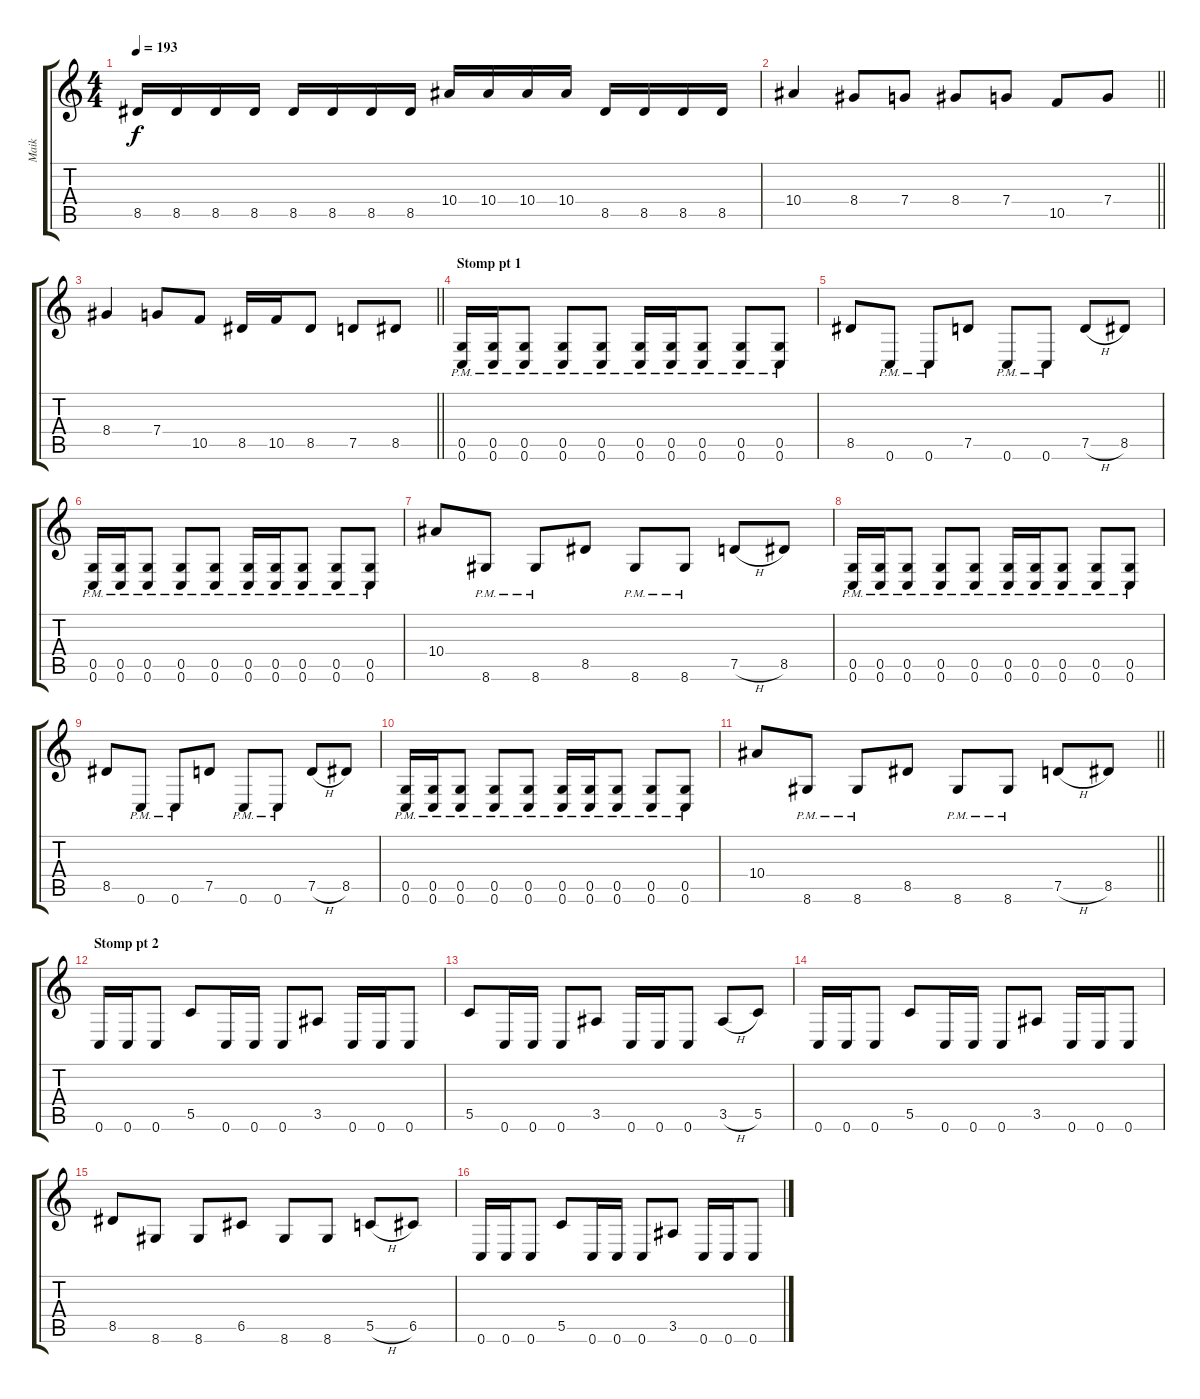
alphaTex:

\track ("Maik" "Maik") {instrument distortionguitar}
\staff {score tabs}
\tuning (D4 A3 F3 C3 G2 C2) {hide}
\ts (4 4)
\tempo 193
\clef g2
\ks c
8.5.16{dy f} 8.5.16 8.5.16 8.5.16 8.5.16 8.5.16 8.5.16 8.5.16 10.4.16 10.4.16 10.4.16 10.4.16 8.5.16 8.5.16 8.5.16 8.5.16 |
\barLineRight lightlight
10.4.4 8.4.8 7.4.8 8.4.8 7.4.8 10.5.8 7.4.8 |
\barLineRight lightlight
8.4.4 7.4.8 10.5.8 8.5.16 10.5.16 8.5.8 7.5.8 8.5.8 |
\section ("" "Stomp pt 1")
(0.5{pm} 0.6{pm}).16 (0.5{pm} 0.6{pm}).16 (0.5{pm} 0.6{pm}).8 (0.5{pm} 0.6{pm}).8 (0.5{pm} 0.6{pm}).8 (0.5{pm} 0.6{pm}).16 (0.5{pm} 0.6{pm}).16 (0.5{pm} 0.6{pm}).8 (0.5{pm} 0.6{pm}).8 (0.5{pm} 0.6{pm}).8 |
8.5.8 0.6{pm}.8 0.6{pm}.8 7.5.8 0.6{pm}.8 0.6{pm}.8 7.5{h}.8 8.5.8 |
(0.5{pm} 0.6{pm}).16 (0.5{pm} 0.6{pm}).16 (0.5{pm} 0.6{pm}).8 (0.5{pm} 0.6{pm}).8 (0.5{pm} 0.6{pm}).8 (0.5{pm} 0.6{pm}).16 (0.5{pm} 0.6{pm}).16 (0.5{pm} 0.6{pm}).8 (0.5{pm} 0.6{pm}).8 (0.5{pm} 0.6{pm}).8 |
10.4.8 8.6{pm}.8 8.6{pm}.8 8.5.8 8.6{pm}.8 8.6{pm}.8 7.5{h}.8 8.5.8 |
(0.5{pm} 0.6{pm}).16 (0.5{pm} 0.6{pm}).16 (0.5{pm} 0.6{pm}).8 (0.5{pm} 0.6{pm}).8 (0.5{pm} 0.6{pm}).8 (0.5{pm} 0.6{pm}).16 (0.5{pm} 0.6{pm}).16 (0.5{pm} 0.6{pm}).8 (0.5{pm} 0.6{pm}).8 (0.5{pm} 0.6{pm}).8 |
8.5.8 0.6{pm}.8 0.6{pm}.8 7.5.8 0.6{pm}.8 0.6{pm}.8 7.5{h}.8 8.5.8 |
(0.5{pm} 0.6{pm}).16 (0.5{pm} 0.6{pm}).16 (0.5{pm} 0.6{pm}).8 (0.5{pm} 0.6{pm}).8 (0.5{pm} 0.6{pm}).8 (0.5{pm} 0.6{pm}).16 (0.5{pm} 0.6{pm}).16 (0.5{pm} 0.6{pm}).8 (0.5{pm} 0.6{pm}).8 (0.5{pm} 0.6{pm}).8 |
\barLineRight lightlight
10.4.8 8.6{pm}.8 8.6{pm}.8 8.5.8 8.6{pm}.8 8.6{pm}.8 7.5{h}.8 8.5.8 |
\section ("" "Stomp pt 2")
0.6.16 0.6.16 0.6.8 5.5.8 0.6.16 0.6.16 0.6.8 3.5.8 0.6.16 0.6.16 0.6.8 |
5.5.8 0.6.16 0.6.16 0.6.8 3.5.8 0.6.16 0.6.16 0.6.8 3.5{h}.8 5.5.8 |
0.6.16 0.6.16 0.6.8 5.5.8 0.6.16 0.6.16 0.6.8 3.5.8 0.6.16 0.6.16 0.6.8 |
8.5.8 8.6.8 8.6.8 6.5.8 8.6.8 8.6.8 5.5{h}.8 6.5.8 |
0.6.16 0.6.16 0.6.8 5.5.8 0.6.16 0.6.16 0.6.8 3.5.8 0.6.16 0.6.16 0.6.8
